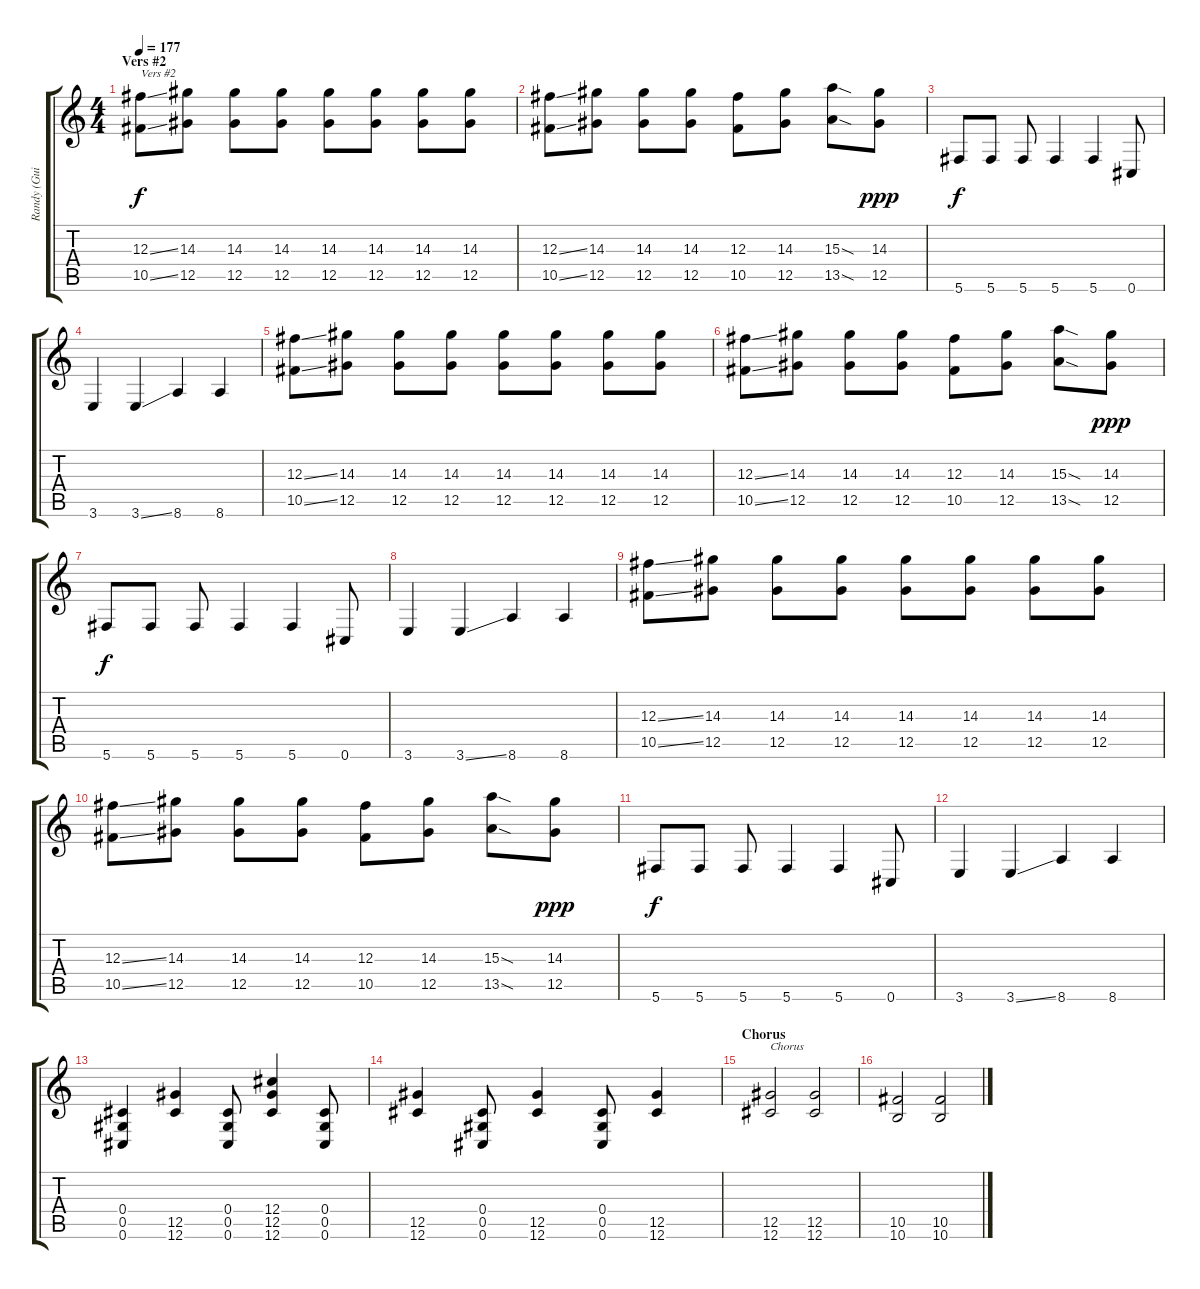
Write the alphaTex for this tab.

\track ("Randy (Guitar + Lyrics)" "Randy (Gui") {instrument overdrivenguitar}
\staff {score tabs}
\tuning (Eb4 Bb3 Gb3 Db3 Ab2 Db2) {hide}
\ts (4 4)
\section ("" "Vers #2")
\tempo 177
\clef g2
\ks c
(12.3{ss} 10.5{ss}).8{txt "Vers #2" dy f} (14.3 12.5).8 (14.3 12.5).8 (14.3 12.5).8 (14.3 12.5).8 (14.3 12.5).8 (14.3 12.5).8 (14.3 12.5).8 |
(12.3{ss} 10.5{ss}).8 (14.3 12.5).8 (14.3 12.5).8 (14.3 12.5).8 (12.3 10.5).8 (14.3 12.5).8 (15.3{sod} 13.5{sod}).8 (14.3 12.5).8{dy ppp} |
5.6.8{dy f} 5.6.8 5.6.8 5.6.4 5.6.4 0.6.8 |
3.6.4 3.6{ss}.4 8.6.4 8.6.4 |
(12.3{ss} 10.5{ss}).8 (14.3 12.5).8 (14.3 12.5).8 (14.3 12.5).8 (14.3 12.5).8 (14.3 12.5).8 (14.3 12.5).8 (14.3 12.5).8 |
(12.3{ss} 10.5{ss}).8 (14.3 12.5).8 (14.3 12.5).8 (14.3 12.5).8 (12.3 10.5).8 (14.3 12.5).8 (15.3{sod} 13.5{sod}).8 (14.3 12.5).8{dy ppp} |
5.6.8{dy f} 5.6.8 5.6.8 5.6.4 5.6.4 0.6.8 |
3.6.4 3.6{ss}.4 8.6.4 8.6.4 |
(12.3{ss} 10.5{ss}).8 (14.3 12.5).8 (14.3 12.5).8 (14.3 12.5).8 (14.3 12.5).8 (14.3 12.5).8 (14.3 12.5).8 (14.3 12.5).8 |
(12.3{ss} 10.5{ss}).8 (14.3 12.5).8 (14.3 12.5).8 (14.3 12.5).8 (12.3 10.5).8 (14.3 12.5).8 (15.3{sod} 13.5{sod}).8 (14.3 12.5).8{dy ppp} |
5.6.8{dy f} 5.6.8 5.6.8 5.6.4 5.6.4 0.6.8 |
3.6.4 3.6{ss}.4 8.6.4 8.6.4 |
(0.4 0.5 0.6).4 (12.5 12.6).4 (0.4 0.5 0.6).8 (12.4 12.5 12.6).4 (0.4 0.5 0.6).8 |
(12.5 12.6).4 (0.4 0.5 0.6).8 (12.5 12.6).4 (0.4 0.5 0.6).8 (12.5 12.6).4 |
\section ("" "Chorus")
(12.5 12.6).2{txt "Chorus"} (12.5 12.6).2 |
(10.5 10.6).2 (10.5 10.6).2
